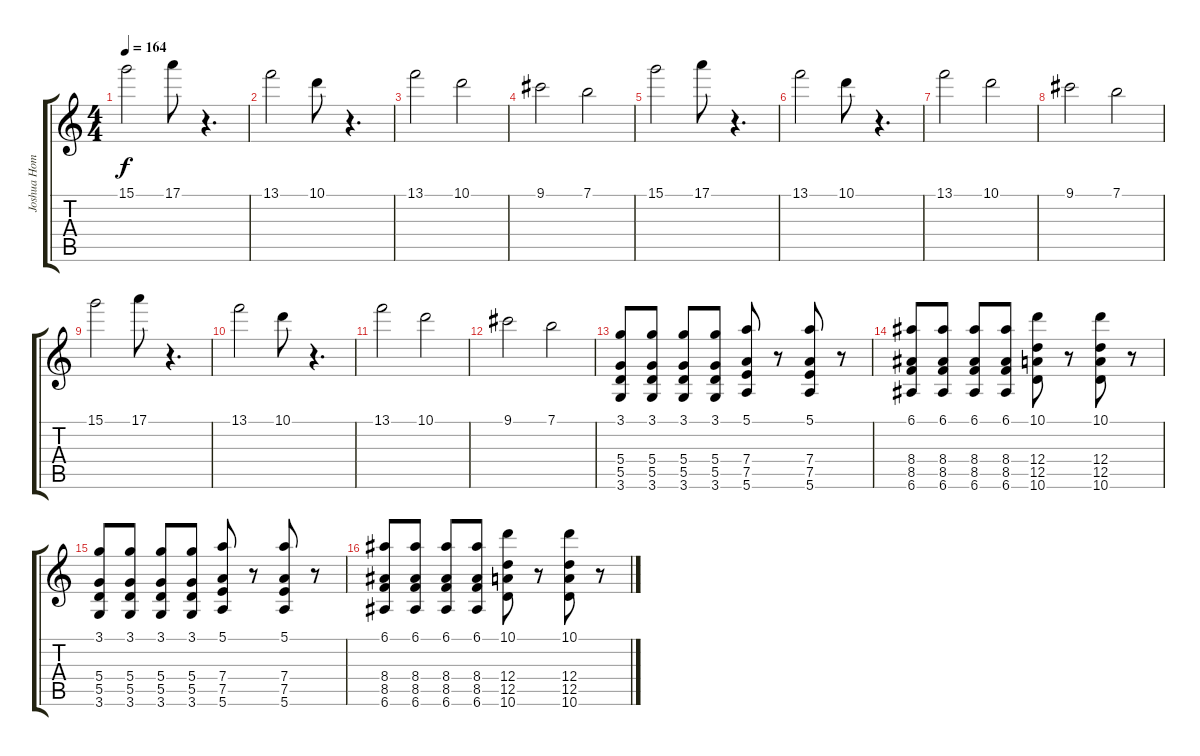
\track ("Joshua Homme - guitar" "Joshua Hom") {instrument overdrivenguitar}
\staff {score tabs}
\tuning (E4 B3 G3 D3 A2 E2) {hide}
\ts (4 4)
\section ("" "")
\tempo 164
\clef g2
\ks c
15.1.2{dy f} 17.1.8 r.4{d} |
13.1.2 10.1.8 r.4{d} |
13.1.2 10.1.2 |
9.1.2 7.1.2 |
15.1.2 17.1.8 r.4{d} |
13.1.2 10.1.8 r.4{d} |
13.1.2 10.1.2 |
9.1.2 7.1.2 |
15.1.2 17.1.8 r.4{d} |
13.1.2 10.1.8 r.4{d} |
13.1.2 10.1.2 |
9.1.2 7.1.2 |
\section ("" "")
(3.1 5.4 5.5 3.6).8 (3.1 5.4 5.5 3.6).8 (3.1 5.4 5.5 3.6).8 (3.1 5.4 5.5 3.6).8 (5.1 7.4 7.5 5.6).8 r.8 (5.1 7.4 7.5 5.6).8 r.8 |
(6.1 8.4 8.5 6.6).8 (6.1 8.4 8.5 6.6).8 (6.1 8.4 8.5 6.6).8 (6.1 8.4 8.5 6.6).8 (10.1 12.4 12.5 10.6).8 r.8 (10.1 12.4 12.5 10.6).8 r.8 |
(3.1 5.4 5.5 3.6).8 (3.1 5.4 5.5 3.6).8 (3.1 5.4 5.5 3.6).8 (3.1 5.4 5.5 3.6).8 (5.1 7.4 7.5 5.6).8 r.8 (5.1 7.4 7.5 5.6).8 r.8 |
(6.1 8.4 8.5 6.6).8 (6.1 8.4 8.5 6.6).8 (6.1 8.4 8.5 6.6).8 (6.1 8.4 8.5 6.6).8 (10.1 12.4 12.5 10.6).8 r.8 (10.1 12.4 12.5 10.6).8 r.8
